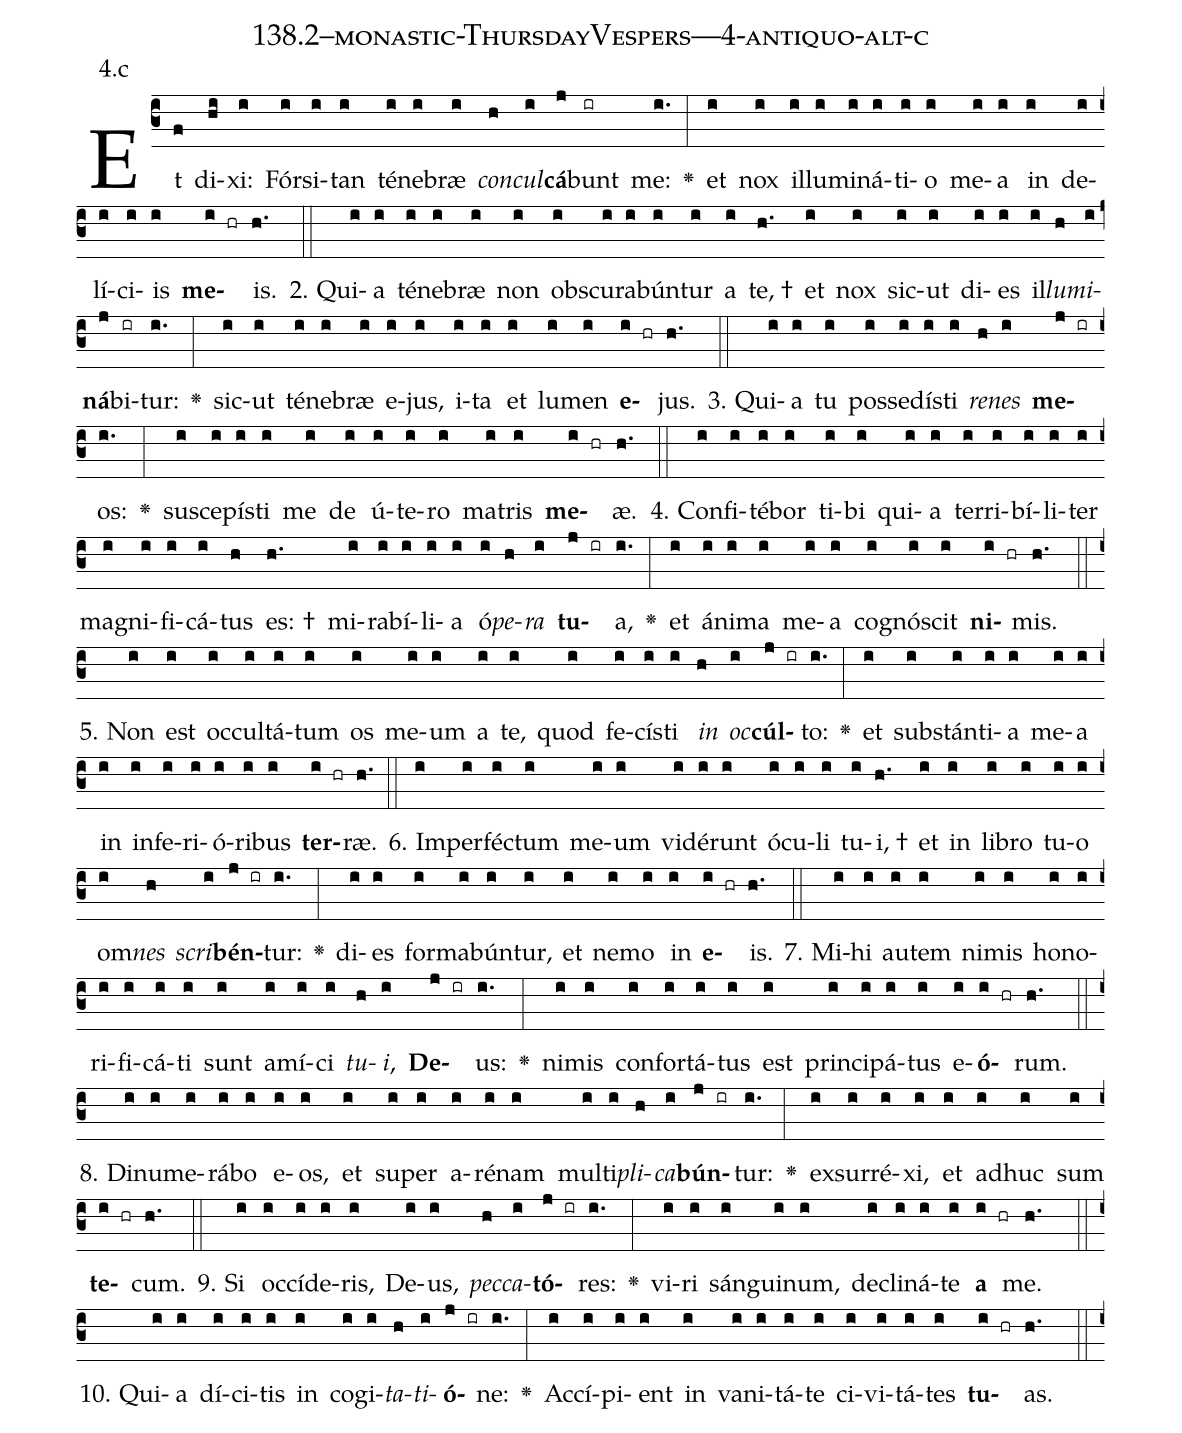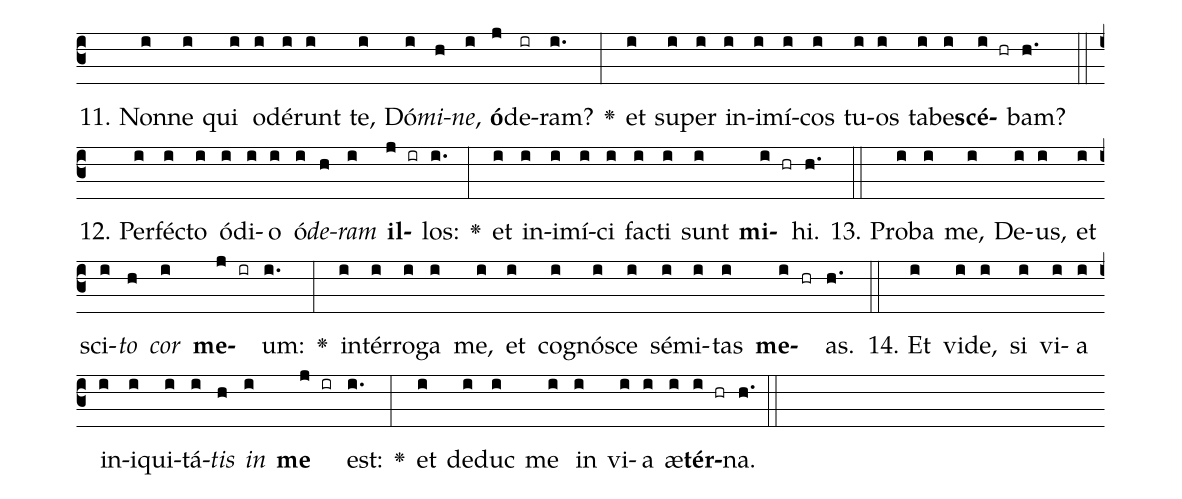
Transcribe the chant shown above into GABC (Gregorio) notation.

name: 138.2--monastic-ThursdayVespers---4-antiquo-alt-c;
annotation: 4.c;
%%
(c3)Et(f) di(hi)xi:(i) Fór(i)si(i)tan(i) té(i)ne(i)bræ(i) <i>con</i>(h)<i>cul</i>(i)<b>cá</b>(j)bunt(ir) me:(i.) <v>\greheightstar</v>(:) et(i) nox(i) il(i)lu(i)mi(i)ná(i)ti(i)o(i) me(i)a(i) in(i) de(i)lí(i)ci(i)is(i) <b>me</b>(i hr)is.(h.) (::)
2. Qui(i)a(i) té(i)ne(i)bræ(i) non(i) obs(i)cu(i)ra(i)bún(i)tur(i) a(i) te, †(h.) et(i) nox(i) sic(i)ut(i) di(i)es(i) il(i)<i>lu</i>(h)<i>mi</i>(i)<b>ná</b>(j)bi(ir)tur:(i.) <v>\greheightstar</v>(:) sic(i)ut(i) té(i)ne(i)bræ(i) e(i)jus,(i) i(i)ta(i) et(i) lu(i)men(i) <b>e</b>(i hr)jus.(h.) (::)
3. Qui(i)a(i) tu(i) pos(i)se(i)dís(i)ti(i) <i>re</i>(h)<i>nes</i>(i) <b>me</b>(j ir)os:(i.) <v>\greheightstar</v>(:) su(i)sce(i)pís(i)ti(i) me(i) de(i) ú(i)te(i)ro(i) ma(i)tris(i) <b>me</b>(i hr)æ.(h.) (::)
4. Con(i)fi(i)té(i)bor(i) ti(i)bi(i) qui(i)a(i) ter(i)ri(i)bí(i)li(i)ter(i) ma(i)gni(i)fi(i)cá(i)tus(h) es: †(h.) mi(i)ra(i)bí(i)li(i)a(i) ó(i)<i>pe</i>(h)<i>ra</i>(i) <b>tu</b>(j ir)a,(i.) <v>\greheightstar</v>(:) et(i) á(i)ni(i)ma(i) me(i)a(i) co(i)gnó(i)scit(i) <b>ni</b>(i hr)mis.(h.) (::)
5. Non(i) est(i) oc(i)cul(i)tá(i)tum(i) os(i) me(i)um(i) a(i) te,(i) quod(i) fe(i)cís(i)ti(i) <i>in</i>(h) <i>oc</i>(i)<b>cúl</b>(j ir)to:(i.) <v>\greheightstar</v>(:) et(i) sub(i)stán(i)ti(i)a(i) me(i)a(i) in(i) in(i)fe(i)ri(i)ó(i)ri(i)bus(i) <b>ter</b>(i hr)ræ.(h.) (::)
6. Im(i)per(i)féc(i)tum(i) me(i)um(i) vi(i)dé(i)runt(i) ó(i)cu(i)li(i) tu(i)i, †(h.) et(i) in(i) li(i)bro(i) tu(i)o(i) om(i)<i>nes</i>(h) <i>scri</i>(i)<b>bén</b>(j ir)tur:(i.) <v>\greheightstar</v>(:) di(i)es(i) for(i)ma(i)bún(i)tur,(i) et(i) ne(i)mo(i) in(i) <b>e</b>(i hr)is.(h.) (::)
7. Mi(i)hi(i) au(i)tem(i) ni(i)mis(i) ho(i)no(i)ri(i)fi(i)cá(i)ti(i) sunt(i) a(i)mí(i)ci(i) <i>tu</i>(h)<i>i</i>,(i) <b>De</b>(j ir)us:(i.) <v>\greheightstar</v>(:) ni(i)mis(i) con(i)for(i)tá(i)tus(i) est(i) prin(i)ci(i)pá(i)tus(i) e(i)<b>ó</b>(i hr)rum.(h.) (::)
8. Di(i)nu(i)me(i)rá(i)bo(i) e(i)os,(i) et(i) su(i)per(i) a(i)ré(i)nam(i) mul(i)ti(i)<i>pli</i>(h)<i>ca</i>(i)<b>bún</b>(j ir)tur:(i.) <v>\greheightstar</v>(:) ex(i)sur(i)ré(i)xi,(i) et(i) ad(i)huc(i) sum(i) <b>te</b>(i hr)cum.(h.) (::)
9. Si(i) oc(i)cí(i)de(i)ris,(i) De(i)us,(i) <i>pec</i>(h)<i>ca</i>(i)<b>tó</b>(j ir)res:(i.) <v>\greheightstar</v>(:) vi(i)ri(i) sán(i)gui(i)num,(i) de(i)cli(i)ná(i)te(i) <b>a</b>(i hr) me.(h.) (::)
10. Qui(i)a(i) dí(i)ci(i)tis(i) in(i) co(i)gi(i)<i>ta</i>(h)<i>ti</i>(i)<b>ó</b>(j ir)ne:(i.) <v>\greheightstar</v>(:) Ac(i)cí(i)pi(i)ent(i) in(i) va(i)ni(i)tá(i)te(i) ci(i)vi(i)tá(i)tes(i) <b>tu</b>(i hr)as.(h.) (::)
11. Non(i)ne(i) qui(i) o(i)dé(i)runt(i) te,(i) Dó(i)<i>mi</i>(h)<i>ne</i>,(i) <b>ó</b>(j)de(ir)ram?(i.) <v>\greheightstar</v>(:) et(i) su(i)per(i) in(i)i(i)mí(i)cos(i) tu(i)os(i) ta(i)be(i)<b>scé</b>(i hr)bam?(h.) (::)
12. Per(i)féc(i)to(i) ó(i)di(i)o(i) ó(i)<i>de</i>(h)<i>ram</i>(i) <b>il</b>(j ir)los:(i.) <v>\greheightstar</v>(:) et(i) in(i)i(i)mí(i)ci(i) fac(i)ti(i) sunt(i) <b>mi</b>(i hr)hi.(h.) (::)
13. Pro(i)ba(i) me,(i) De(i)us,(i) et(i) sci(i)<i>to</i>(h) <i>cor</i>(i) <b>me</b>(j ir)um:(i.) <v>\greheightstar</v>(:) in(i)tér(i)ro(i)ga(i) me,(i) et(i) co(i)gnó(i)sce(i) sé(i)mi(i)tas(i) <b>me</b>(i hr)as.(h.) (::)
14. Et(i) vi(i)de,(i) si(i) vi(i)a(i) in(i)i(i)qui(i)tá(i)<i>tis</i>(h) <i>in</i>(i) <b>me</b>(j ir) est:(i.) <v>\greheightstar</v>(:) et(i) de(i)duc(i) me(i) in(i) vi(i)a(i) æ(i)<b>tér</b>(i hr)na.(h.) (::)
